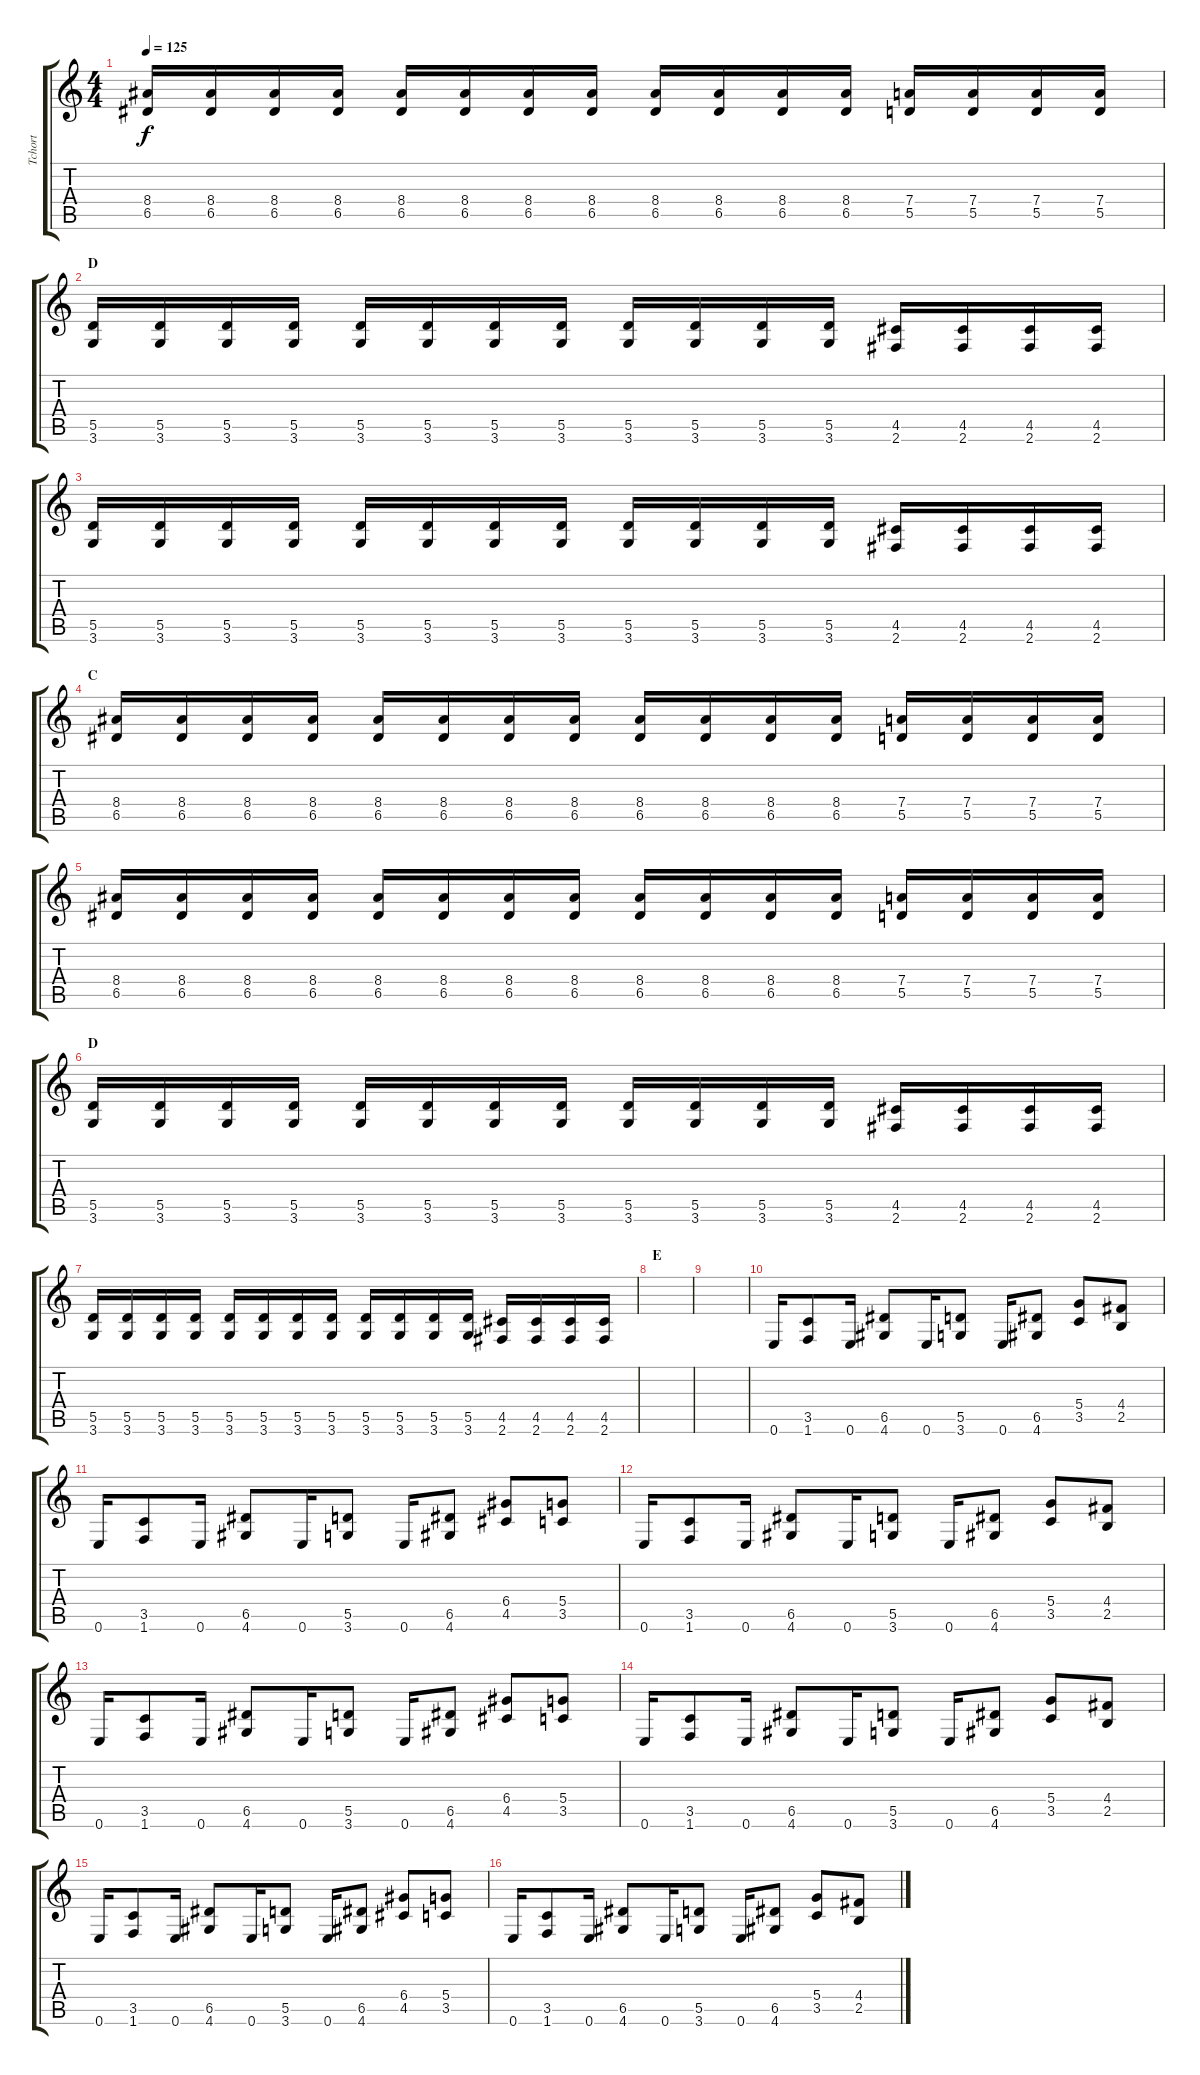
\track ("Tchort" "Tchort") {instrument distortionguitar}
\staff {score tabs}
\tuning (E4 B3 G3 D3 A2 E2) {hide}
\ts (4 4)
\tempo 125
\clef g2
\ks c
(8.4 6.5).16{dy f} (8.4 6.5).16 (8.4 6.5).16 (8.4 6.5).16 (8.4 6.5).16 (8.4 6.5).16 (8.4 6.5).16 (8.4 6.5).16 (8.4 6.5).16 (8.4 6.5).16 (8.4 6.5).16 (8.4 6.5).16 (7.4 5.5).16 (7.4 5.5).16 (7.4 5.5).16 (7.4 5.5).16 |
\section ("" "D")
(5.5 3.6).16 (5.5 3.6).16 (5.5 3.6).16 (5.5 3.6).16 (5.5 3.6).16 (5.5 3.6).16 (5.5 3.6).16 (5.5 3.6).16 (5.5 3.6).16 (5.5 3.6).16 (5.5 3.6).16 (5.5 3.6).16 (4.5 2.6).16 (4.5 2.6).16 (4.5 2.6).16 (4.5 2.6).16 |
(5.5 3.6).16 (5.5 3.6).16 (5.5 3.6).16 (5.5 3.6).16 (5.5 3.6).16 (5.5 3.6).16 (5.5 3.6).16 (5.5 3.6).16 (5.5 3.6).16 (5.5 3.6).16 (5.5 3.6).16 (5.5 3.6).16 (4.5 2.6).16 (4.5 2.6).16 (4.5 2.6).16 (4.5 2.6).16 |
\section ("" "C")
(8.4 6.5).16 (8.4 6.5).16 (8.4 6.5).16 (8.4 6.5).16 (8.4 6.5).16 (8.4 6.5).16 (8.4 6.5).16 (8.4 6.5).16 (8.4 6.5).16 (8.4 6.5).16 (8.4 6.5).16 (8.4 6.5).16 (7.4 5.5).16 (7.4 5.5).16 (7.4 5.5).16 (7.4 5.5).16 |
(8.4 6.5).16 (8.4 6.5).16 (8.4 6.5).16 (8.4 6.5).16 (8.4 6.5).16 (8.4 6.5).16 (8.4 6.5).16 (8.4 6.5).16 (8.4 6.5).16 (8.4 6.5).16 (8.4 6.5).16 (8.4 6.5).16 (7.4 5.5).16 (7.4 5.5).16 (7.4 5.5).16 (7.4 5.5).16 |
\section ("" "D")
(5.5 3.6).16 (5.5 3.6).16 (5.5 3.6).16 (5.5 3.6).16 (5.5 3.6).16 (5.5 3.6).16 (5.5 3.6).16 (5.5 3.6).16 (5.5 3.6).16 (5.5 3.6).16 (5.5 3.6).16 (5.5 3.6).16 (4.5 2.6).16 (4.5 2.6).16 (4.5 2.6).16 (4.5 2.6).16 |
(5.5 3.6).16 (5.5 3.6).16 (5.5 3.6).16 (5.5 3.6).16 (5.5 3.6).16 (5.5 3.6).16 (5.5 3.6).16 (5.5 3.6).16 (5.5 3.6).16 (5.5 3.6).16 (5.5 3.6).16 (5.5 3.6).16 (4.5 2.6).16 (4.5 2.6).16 (4.5 2.6).16 (4.5 2.6).16 |
\section ("" "E")
|
|
0.6.16 (3.5 1.6).8 0.6.16 (6.5 4.6).8 0.6.16 (5.5 3.6).8 0.6.16 (6.5 4.6).8 (5.4 3.5).8 (4.4 2.5).8 |
0.6.16 (3.5 1.6).8 0.6.16 (6.5 4.6).8 0.6.16 (5.5 3.6).8 0.6.16 (6.5 4.6).8 (6.4 4.5).8 (5.4 3.5).8 |
0.6.16 (3.5 1.6).8 0.6.16 (6.5 4.6).8 0.6.16 (5.5 3.6).8 0.6.16 (6.5 4.6).8 (5.4 3.5).8 (4.4 2.5).8 |
0.6.16 (3.5 1.6).8 0.6.16 (6.5 4.6).8 0.6.16 (5.5 3.6).8 0.6.16 (6.5 4.6).8 (6.4 4.5).8 (5.4 3.5).8 |
0.6.16 (3.5 1.6).8 0.6.16 (6.5 4.6).8 0.6.16 (5.5 3.6).8 0.6.16 (6.5 4.6).8 (5.4 3.5).8 (4.4 2.5).8 |
0.6.16 (3.5 1.6).8 0.6.16 (6.5 4.6).8 0.6.16 (5.5 3.6).8 0.6.16 (6.5 4.6).8 (6.4 4.5).8 (5.4 3.5).8 |
0.6.16 (3.5 1.6).8 0.6.16 (6.5 4.6).8 0.6.16 (5.5 3.6).8 0.6.16 (6.5 4.6).8 (5.4 3.5).8 (4.4 2.5).8
